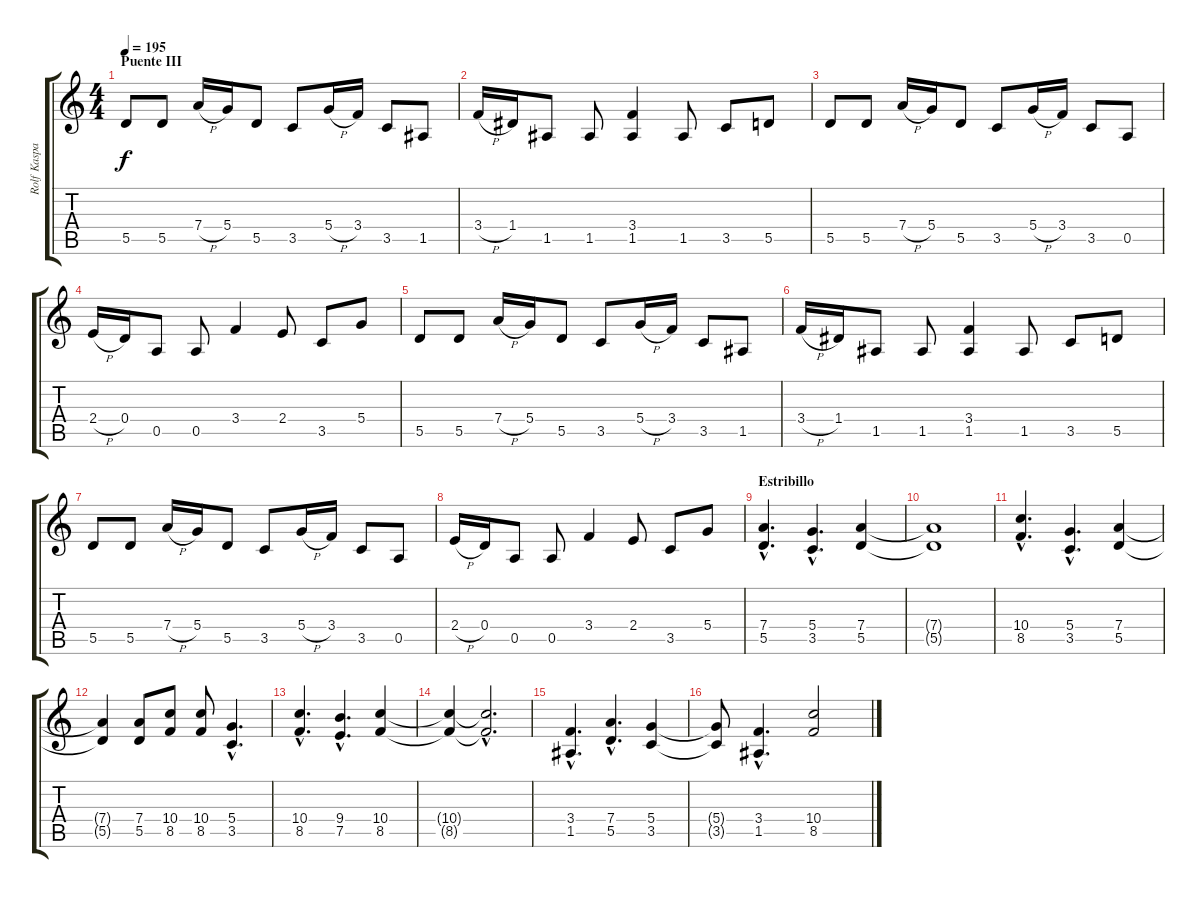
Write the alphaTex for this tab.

\track ("Rolf Kasparek (Solista)" "Rolf Kaspa") {instrument overdrivenguitar}
\staff {score tabs}
\tuning (E4 B3 G3 D3 A2 E2) {hide}
\ts (4 4)
\section ("" "Puente III")
\tempo 195
\clef g2
\ks c
5.5.8{dy f} 5.5.8 7.4{h}.16 5.4.16 5.5.8 3.5.8 5.4{h}.16 3.4.16 3.5.8 1.5.8 |
3.4{h}.16 1.4.16 1.5.8 1.5.8 (3.4 1.5).4 1.5.8 3.5.8 5.5.8 |
5.5.8 5.5.8 7.4{h}.16 5.4.16 5.5.8 3.5.8 5.4{h}.16 3.4.16 3.5.8 0.5.8 |
2.4{h}.16 0.4.16 0.5.8 0.5.8 3.4.4 2.4.8 3.5.8 5.4.8 |
5.5.8 5.5.8 7.4{h}.16 5.4.16 5.5.8 3.5.8 5.4{h}.16 3.4.16 3.5.8 1.5.8 |
3.4{h}.16 1.4.16 1.5.8 1.5.8 (3.4 1.5).4 1.5.8 3.5.8 5.5.8 |
5.5.8 5.5.8 7.4{h}.16 5.4.16 5.5.8 3.5.8 5.4{h}.16 3.4.16 3.5.8 0.5.8 |
2.4{h}.16 0.4.16 0.5.8 0.5.8 3.4.4 2.4.8 3.5.8 5.4.8 |
\section ("" "Estribillo")
(7.4{hac} 5.5{hac}).4{d} (5.4{hac} 3.5{hac}).4{d} (7.4 5.5).4 |
(7.4{t} 5.5{t}).1 |
(10.4{hac} 8.5{hac}).4{d} (5.4{hac} 3.5{hac}).4{d} (7.4 5.5).4 |
(7.4{t} 5.5{t}).4 (7.4 5.5).8 (10.4 8.5).8 (10.4 8.5).8 (5.4{hac} 3.5{hac}).4{d} |
(10.4{hac} 8.5{hac}).4{d} (9.4{hac} 7.5{hac}).4{d} (10.4 8.5).4 |
(10.4{t} 8.5{t}).4 (10.4{hac t} 8.5{hac t}).2{d} |
(3.4{hac} 1.5{hac}).4{d} (7.4{hac} 5.5{hac}).4{d} (5.4 3.5).4 |
(5.4{t} 3.5{t}).8 (3.4{hac} 1.5{hac}).4{d} (10.4 8.5).2
